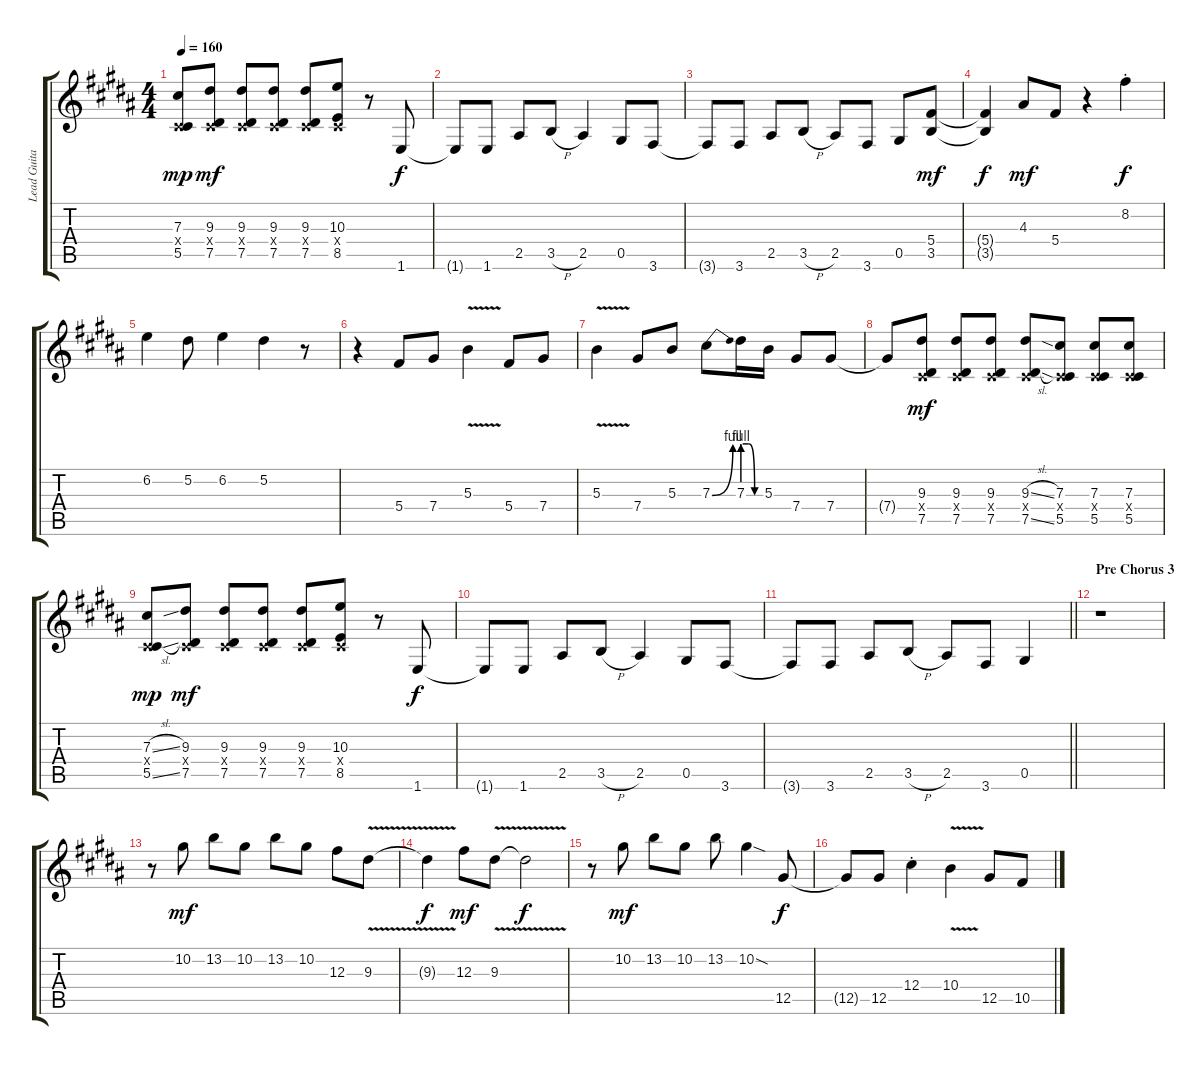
\track ("Lead Guitar" "Lead Guita") {instrument overdrivenguitar}
\staff {score tabs}
\tuning (Eb4 Bb3 Gb3 Db3 Ab2 Eb2) {hide}
\ts (4 4)
\tempo 160
\clef g2
\ks b
(7.3 0.4{x} 5.5).8{dy mp} (9.3 0.4{x} 7.5).8{dy mf} (9.3 0.4{x} 7.5).8 (9.3 0.4{x} 7.5).8 (9.3 0.4{x} 7.5).8 (10.3 0.4{x} 8.5).8 r.8 1.6.8{dy f} |
1.6{t}.8 1.6.8 2.5.8 3.5{h}.8 2.5.4 0.5.8 3.6.8 |
3.6{t}.8 3.6.8 2.5.8 3.5{h}.8 2.5.8 3.6.8 0.5.8 (5.4 3.5).8{dy mf} |
(5.4{t} 3.5{t}).4{dy f} 4.3.8{dy mf} 5.4.8 r.4 8.2{st}.4{dy f} |
6.2.4 5.2.8 6.2.4 5.2.4 r.8 |
r.4 5.4.8 7.4.8 5.3{v}.4 5.4.8 7.4.8 |
5.3{v}.4 7.4.8 5.3.8 7.3{be (bend 0 0 60 4)}.8 7.3{be (custom 0 4 20 4 40 0 60 0)}.16 5.3.16 7.4.8 7.4.8 |
7.4{t}.8 (9.3 0.4{x} 7.5).8{dy mf} (9.3 0.4{x} 7.5).8 (9.3 0.4{x} 7.5).8 (9.3{sl} 0.4{x} 7.5{sl}).8 (7.3 0.4{x} 5.5).8 (7.3 0.4{x} 5.5).8 (7.3 0.4{x} 5.5).8 |
(7.3{sl} 0.4{x} 5.5{sl}).8{dy mp} (9.3 0.4{x} 7.5).8{dy mf} (9.3 0.4{x} 7.5).8 (9.3 0.4{x} 7.5).8 (9.3 0.4{x} 7.5).8 (10.3 0.4{x} 8.5).8 r.8 1.6.8{dy f} |
1.6{t}.8 1.6.8 2.5.8 3.5{h}.8 2.5.4 0.5.8 3.6.8 |
\barLineRight lightlight
3.6{t}.8 3.6.8 2.5.8 3.5{h}.8 2.5.8 3.6.8 0.5.4 |
\section ("" "Pre Chorus 3")
r.1 |
r.8 10.2.8{dy mf} 13.2.8 10.2.8 13.2.8 10.2.8 12.3.8 9.3{v}.8 |
9.3{t}.4{dy f} 12.3.8{dy mf} 9.3{v}.8 9.3{t}.2{dy f} |
r.8 10.2.8{dy mf} 13.2.8 10.2.8 13.2.8 10.2{sod}.4 12.5.8{dy f} |
12.5{t}.8 12.5.8 12.4{st}.4 10.4{v}.4 12.5.8 10.5.8
